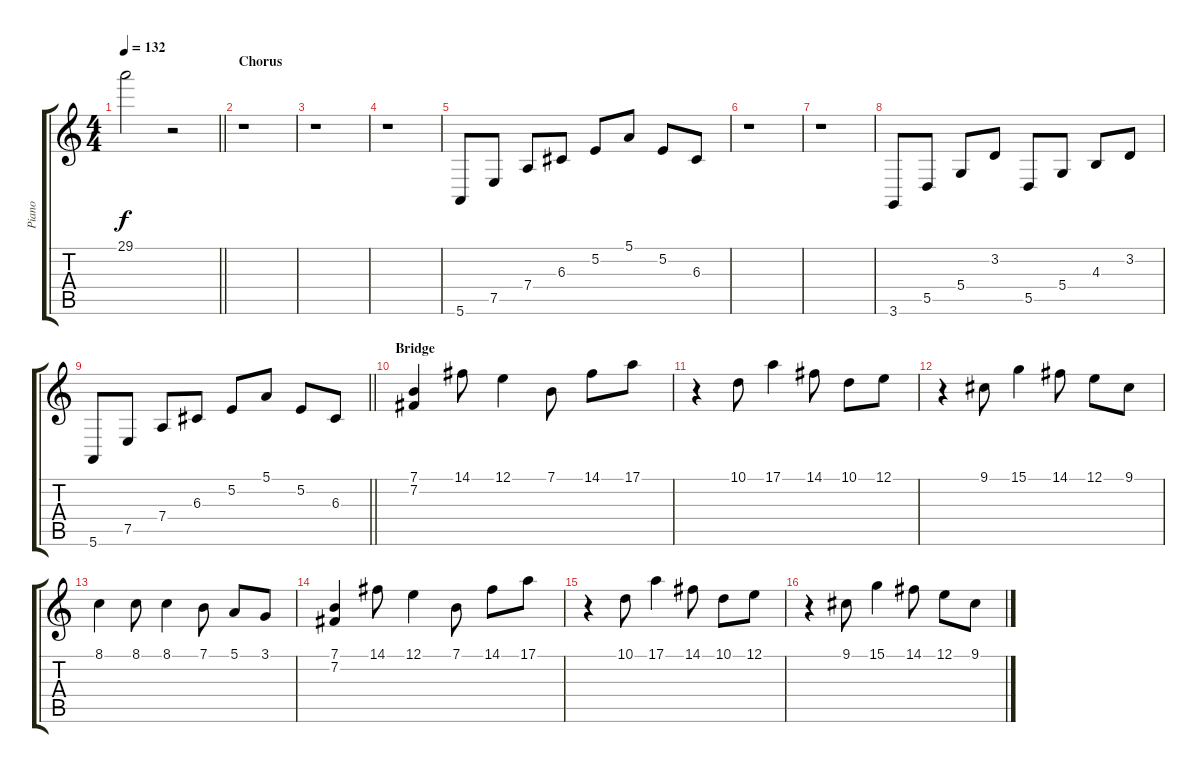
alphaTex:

\track ("Piano" "Piano") {instrument acousticgrandpiano}
\staff {score tabs}
\tuning (E4 B3 G3 D3 A2 E2) {hide}
\ts (4 4)
\tempo 132
\clef g2
\barLineRight lightlight
\ks c
29.1.2{dy f} r.2 |
\section ("" "Chorus ")
r.1 |
r.1 |
r.1 |
5.6.8 7.5.8 7.4.8 6.3.8 5.2.8 5.1.8 5.2.8 6.3.8 |
r.1 |
r.1 |
3.6.8 5.5.8 5.4.8 3.2.8 5.5.8 5.4.8 4.3.8 3.2.8 |
\barLineRight lightlight
5.6.8 7.5.8 7.4.8 6.3.8 5.2.8 5.1.8 5.2.8 6.3.8 |
\section ("" "Bridge ")
(7.1 7.2).4 14.1.8 12.1.4 7.1.8 14.1.8 17.1.8 |
r.4 10.1.8 17.1.4 14.1.8 10.1.8 12.1.8 |
r.4 9.1.8 15.1.4 14.1.8 12.1.8 9.1.8 |
8.1.4 8.1.8 8.1.4 7.1.8 5.1.8 3.1.8 |
(7.1 7.2).4 14.1.8 12.1.4 7.1.8 14.1.8 17.1.8 |
r.4 10.1.8 17.1.4 14.1.8 10.1.8 12.1.8 |
r.4 9.1.8 15.1.4 14.1.8 12.1.8 9.1.8
